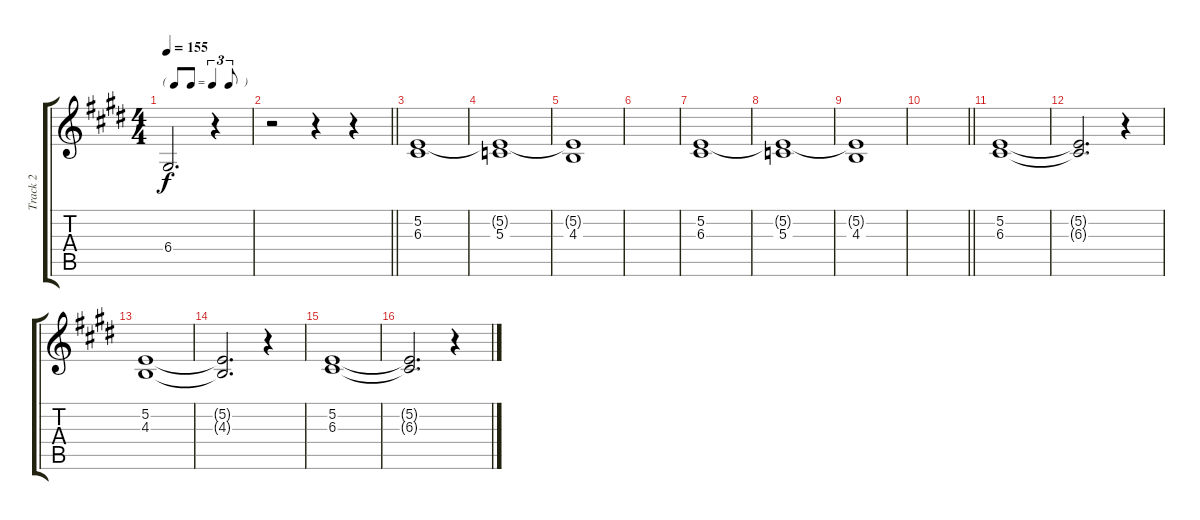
\track ("Track 2" "Track 2") {instrument choiraahs}
\staff {score tabs}
\tuning (E4 B3 G3 D3 A2 E2) {hide}
\ts (4 4)
\tf triplet8th
\tempo 155
\clef g2
\ks e
6.4.2{d dy f} r.4 |
\barLineRight lightlight
r.2 r.4 r.4 |
(5.2 6.3).1{volume 7 instrument choiraahs} |
(5.2{t} 5.3).1 |
(5.2{t} 4.3).1 |
|
(5.2 6.3).1 |
(5.2{t} 5.3).1 |
(5.2{t} 4.3).1 |
\barLineRight lightlight
|
(5.2 6.3).1 |
(5.2{t} 6.3{t}).2{d} r.4 |
(5.2 4.3).1 |
(5.2{t} 4.3{t}).2{d} r.4 |
(5.2 6.3).1 |
(5.2{t} 6.3{t}).2{d} r.4
